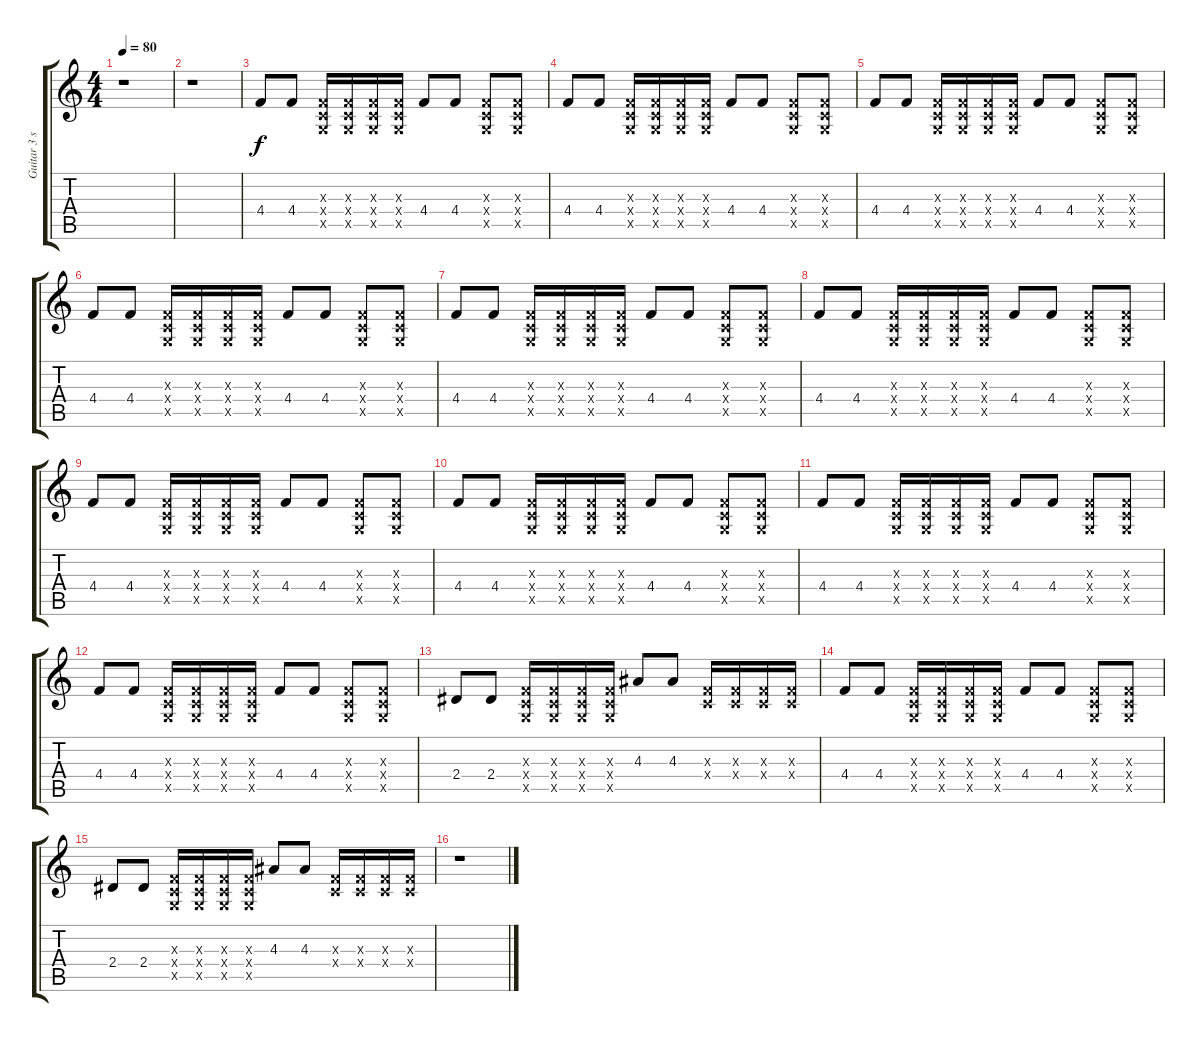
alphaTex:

\track ("Guitar 3 synth ar." "Guitar 3 s") {instrument synthbass1}
\staff {score tabs}
\tuning (Eb4 Bb3 Gb3 Db3 Ab2 Eb2) {hide}
\ts (4 4)
\tempo 80
\clef g2
\ks c
r.1{dy f instrument synthbass1} |
r.1 |
4.4.8 4.4.8 (-1.3{x} -1.4{x} -1.5{x}).16 (-1.3{x} -1.4{x} -1.5{x}).16 (-1.3{x} -1.4{x} -1.5{x}).16 (-1.3{x} -1.4{x} -1.5{x}).16 4.4.8 4.4.8 (-1.3{x} -1.4{x} -1.5{x}).8 (-1.3{x} -1.4{x} -1.5{x}).8 |
4.4.8 4.4.8 (-1.3{x} -1.4{x} -1.5{x}).16 (-1.3{x} -1.4{x} -1.5{x}).16 (-1.3{x} -1.4{x} -1.5{x}).16 (-1.3{x} -1.4{x} -1.5{x}).16 4.4.8 4.4.8 (-1.3{x} -1.4{x} -1.5{x}).8 (-1.3{x} -1.4{x} -1.5{x}).8 |
4.4.8 4.4.8 (-1.3{x} -1.4{x} -1.5{x}).16 (-1.3{x} -1.4{x} -1.5{x}).16 (-1.3{x} -1.4{x} -1.5{x}).16 (-1.3{x} -1.4{x} -1.5{x}).16 4.4.8 4.4.8 (-1.3{x} -1.4{x} -1.5{x}).8 (-1.3{x} -1.4{x} -1.5{x}).8 |
4.4.8 4.4.8 (-1.3{x} -1.4{x} -1.5{x}).16 (-1.3{x} -1.4{x} -1.5{x}).16 (-1.3{x} -1.4{x} -1.5{x}).16 (-1.3{x} -1.4{x} -1.5{x}).16 4.4.8 4.4.8 (-1.3{x} -1.4{x} -1.5{x}).8 (-1.3{x} -1.4{x} -1.5{x}).8 |
4.4.8 4.4.8 (-1.3{x} -1.4{x} -1.5{x}).16 (-1.3{x} -1.4{x} -1.5{x}).16 (-1.3{x} -1.4{x} -1.5{x}).16 (-1.3{x} -1.4{x} -1.5{x}).16 4.4.8 4.4.8 (-1.3{x} -1.4{x} -1.5{x}).8 (-1.3{x} -1.4{x} -1.5{x}).8 |
4.4.8 4.4.8 (-1.3{x} -1.4{x} -1.5{x}).16 (-1.3{x} -1.4{x} -1.5{x}).16 (-1.3{x} -1.4{x} -1.5{x}).16 (-1.3{x} -1.4{x} -1.5{x}).16 4.4.8 4.4.8 (-1.3{x} -1.4{x} -1.5{x}).8 (-1.3{x} -1.4{x} -1.5{x}).8 |
4.4.8 4.4.8 (-1.3{x} -1.4{x} -1.5{x}).16 (-1.3{x} -1.4{x} -1.5{x}).16 (-1.3{x} -1.4{x} -1.5{x}).16 (-1.3{x} -1.4{x} -1.5{x}).16 4.4.8 4.4.8 (-1.3{x} -1.4{x} -1.5{x}).8 (-1.3{x} -1.4{x} -1.5{x}).8 |
4.4.8 4.4.8 (-1.3{x} -1.4{x} -1.5{x}).16 (-1.3{x} -1.4{x} -1.5{x}).16 (-1.3{x} -1.4{x} -1.5{x}).16 (-1.3{x} -1.4{x} -1.5{x}).16 4.4.8 4.4.8 (-1.3{x} -1.4{x} -1.5{x}).8 (-1.3{x} -1.4{x} -1.5{x}).8 |
4.4.8 4.4.8 (-1.3{x} -1.4{x} -1.5{x}).16 (-1.3{x} -1.4{x} -1.5{x}).16 (-1.3{x} -1.4{x} -1.5{x}).16 (-1.3{x} -1.4{x} -1.5{x}).16 4.4.8 4.4.8 (-1.3{x} -1.4{x} -1.5{x}).8 (-1.3{x} -1.4{x} -1.5{x}).8 |
4.4.8 4.4.8 (-1.3{x} -1.4{x} -1.5{x}).16 (-1.3{x} -1.4{x} -1.5{x}).16 (-1.3{x} -1.4{x} -1.5{x}).16 (-1.3{x} -1.4{x} -1.5{x}).16 4.4.8 4.4.8 (-1.3{x} -1.4{x} -1.5{x}).8 (-1.3{x} -1.4{x} -1.5{x}).8 |
2.4.8 2.4.8 (-1.3{x} -1.4{x} -1.5{x}).16 (-1.3{x} -1.4{x} -1.5{x}).16 (-1.3{x} -1.4{x} -1.5{x}).16 (-1.3{x} -1.4{x} -1.5{x}).16 4.3.8 4.3.8 (-1.3{x} -1.4{x}).16 (-1.3{x} -1.4{x}).16 (-1.3{x} -1.4{x}).16 (-1.3{x} -1.4{x}).16 |
4.4.8 4.4.8 (-1.3{x} -1.4{x} -1.5{x}).16 (-1.3{x} -1.4{x} -1.5{x}).16 (-1.3{x} -1.4{x} -1.5{x}).16 (-1.3{x} -1.4{x} -1.5{x}).16 4.4.8 4.4.8 (-1.3{x} -1.4{x} -1.5{x}).8 (-1.3{x} -1.4{x} -1.5{x}).8 |
2.4.8 2.4.8 (-1.3{x} -1.4{x} -1.5{x}).16 (-1.3{x} -1.4{x} -1.5{x}).16 (-1.3{x} -1.4{x} -1.5{x}).16 (-1.3{x} -1.4{x} -1.5{x}).16 4.3.8 4.3.8 (-1.3{x} -1.4{x}).16 (-1.3{x} -1.4{x}).16 (-1.3{x} -1.4{x}).16 (-1.3{x} -1.4{x}).16 |
r.1
